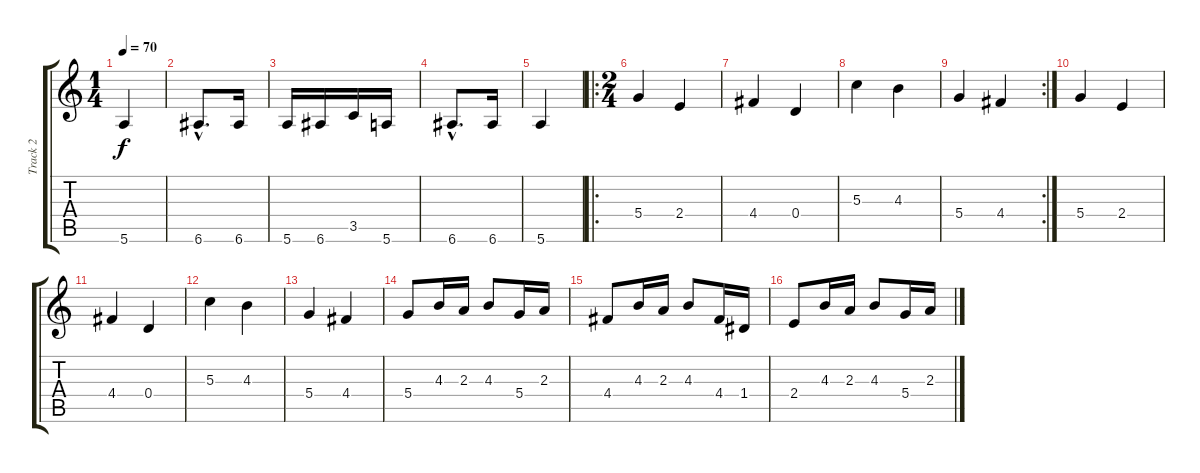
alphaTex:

\track ("Track 2" "Track 2") {instrument distortionguitar}
\staff {score tabs}
\tuning (E4 B3 G3 D3 A2 E2) {hide}
\ts (1 4)
\tempo 70
\clef g2
\ks c
5.6.4{dy f} |
6.6{hac}.8{d} 6.6.16 |
5.6.16 6.6.16 3.5.16 5.6.16 |
6.6{hac}.8{d} 6.6.16 |
5.6.4 |
\ro
\ts (2 4)
5.4.4 2.4.4 |
4.4.4 0.4.4 |
5.3.4 4.3.4 |
\rc 2
5.4.4 4.4.4 |
5.4.4 2.4.4 |
4.4.4 0.4.4 |
5.3.4 4.3.4 |
5.4.4 4.4.4 |
5.4.8 4.3.16 2.3.16 4.3.8 5.4.16 2.3.16 |
4.4.8 4.3.16 2.3.16 4.3.8 4.4.16 1.4.16 |
2.4.8 4.3.16 2.3.16 4.3.8 5.4.16 2.3.16
